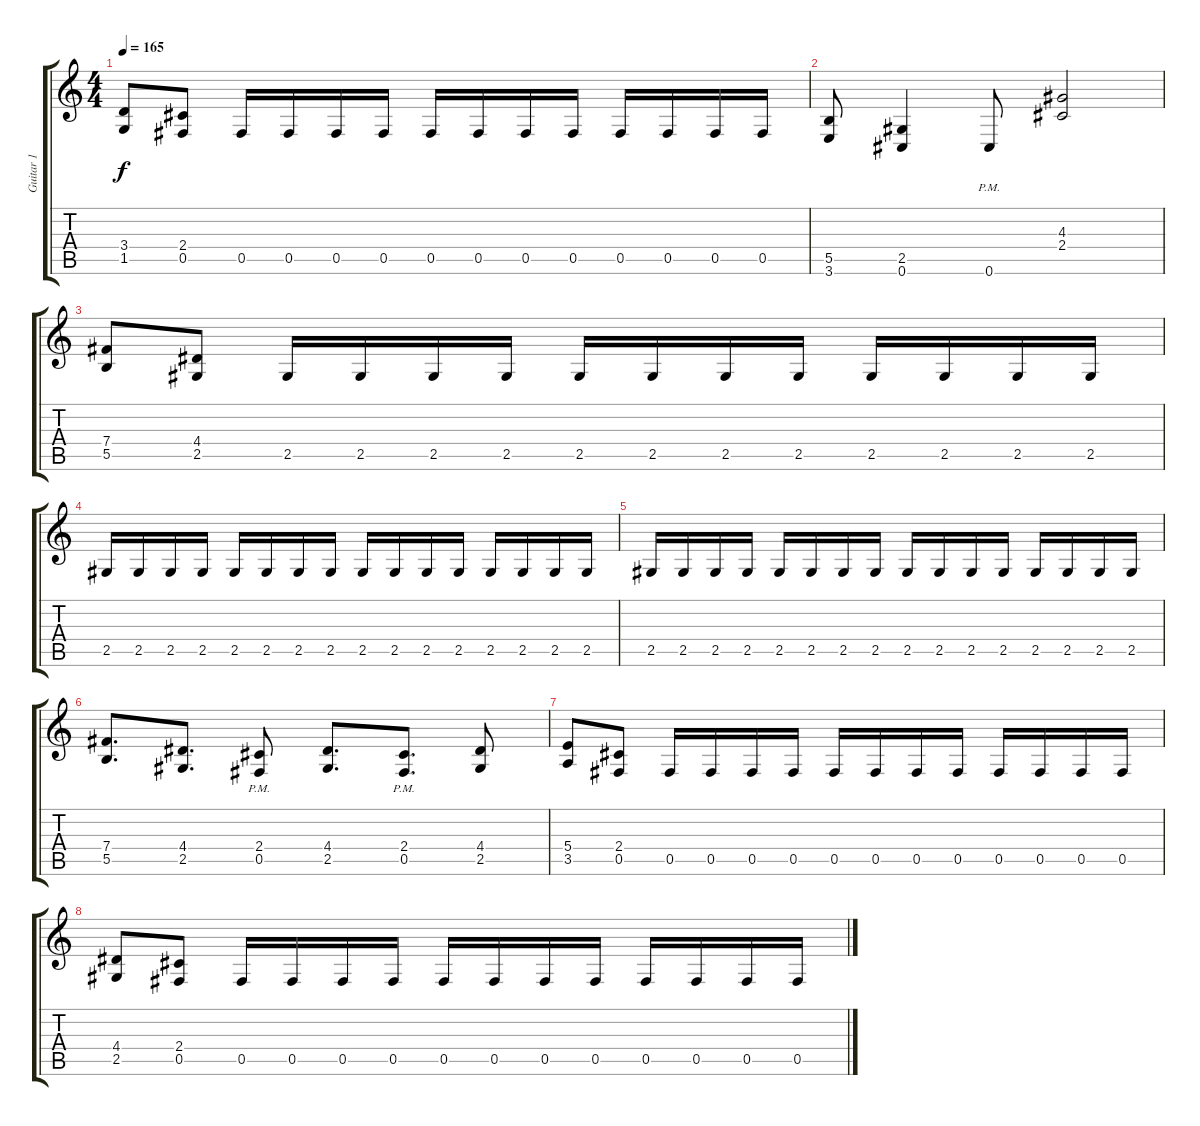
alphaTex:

\track ("Guitar 1" "Guitar 1") {instrument overdrivenguitar}
\staff {score tabs}
\tuning (Db4 Ab3 E3 B2 Gb2 Db2) {hide}
\ts (4 4)
\tempo 165
\clef g2
\ks c
(3.4 1.5).8{dy f} (2.4 0.5).8 0.5.16 0.5.16 0.5.16 0.5.16 0.5.16 0.5.16 0.5.16 0.5.16 0.5.16 0.5.16 0.5.16 0.5.16 |
(5.5 3.6).8 (2.5 0.6).4 0.6{pm}.8 (4.3 2.4).2 |
(7.4 5.5).8 (4.4 2.5).8 2.5.16 2.5.16 2.5.16 2.5.16 2.5.16 2.5.16 2.5.16 2.5.16 2.5.16 2.5.16 2.5.16 2.5.16 |
2.5.16 2.5.16 2.5.16 2.5.16 2.5.16 2.5.16 2.5.16 2.5.16 2.5.16 2.5.16 2.5.16 2.5.16 2.5.16 2.5.16 2.5.16 2.5.16 |
2.5.16 2.5.16 2.5.16 2.5.16 2.5.16 2.5.16 2.5.16 2.5.16 2.5.16 2.5.16 2.5.16 2.5.16 2.5.16 2.5.16 2.5.16 2.5.16 |
(7.4 5.5).8{d} (4.4 2.5).8{d} (2.4{pm} 0.5{pm}).8 (4.4 2.5).8{d} (2.4{pm} 0.5{pm}).8{d} (4.4 2.5).8 |
(5.4 3.5).8 (2.4 0.5).8 0.5.16 0.5.16 0.5.16 0.5.16 0.5.16 0.5.16 0.5.16 0.5.16 0.5.16 0.5.16 0.5.16 0.5.16 |
(4.4 2.5).8 (2.4 0.5).8 0.5.16 0.5.16 0.5.16 0.5.16 0.5.16 0.5.16 0.5.16 0.5.16 0.5.16 0.5.16 0.5.16 0.5.16
